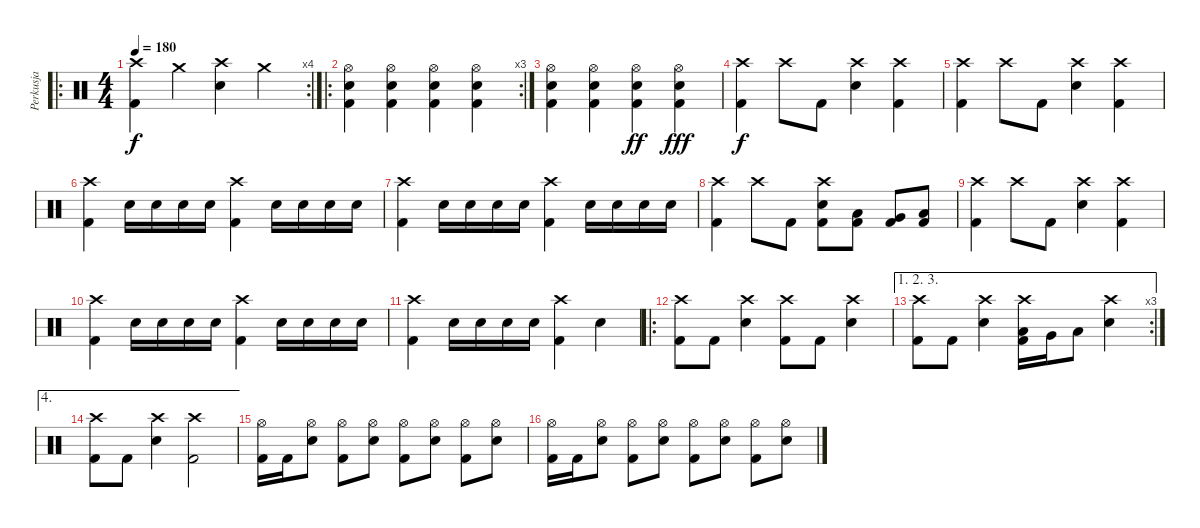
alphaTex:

\track ("Perkusja" "Perkusja") {instrument percussion}
\staff {score}
\articulation defaults
\ro
\rc 4
\ts (4 4)
\tempo 180
\clef neutral
\ks c
("Crash high (hit)" "Kick (hit) 2").4{dy f} "Crash medium (hit)".4 ("Crash high (hit)" "Electric Snare (hit)").4 "Crash medium (hit)".4 |
\ro
\rc 3
("Hi-Hat (open)" "Electric Snare (hit)" "Kick (hit) 2").4 ("Hi-Hat (open)" "Electric Snare (hit)" "Kick (hit) 2").4 ("Hi-Hat (open)" "Electric Snare (hit)" "Kick (hit) 2").4 ("Hi-Hat (open)" "Electric Snare (hit)" "Kick (hit) 2").4 |
("Hi-Hat (open)" "Electric Snare (hit)" "Kick (hit) 2").4 ("Hi-Hat (open)" "Electric Snare (hit)" "Kick (hit) 2").4 ("Hi-Hat (open)" "Electric Snare (hit)" "Kick (hit) 2").4{dy ff} ("Hi-Hat (open)" "Electric Snare (hit)" "Kick (hit) 2").4{dy fff} |
("Crash high (hit)" "Kick (hit) 2").4{dy f} "Crash high (hit)".8 "Kick (hit) 2".8 ("Crash high (hit)" "Electric Snare (hit)").4 ("Crash high (hit)" "Kick (hit) 2").4 |
("Crash high (hit)" "Kick (hit) 2").4 "Crash high (hit)".8 "Kick (hit) 2".8 ("Crash high (hit)" "Electric Snare (hit)").4 ("Crash high (hit)" "Kick (hit) 2").4 |
("Crash high (hit)" "Kick (hit) 2").4 "Electric Snare (hit)".16 "Electric Snare (hit)".16 "Electric Snare (hit)".16 "Electric Snare (hit)".16 ("Crash high (hit)" "Kick (hit) 2").4 "Electric Snare (hit)".16 "Electric Snare (hit)".16 "Electric Snare (hit)".16 "Electric Snare (hit)".16 |
("Crash high (hit)" "Kick (hit) 2").4 "Electric Snare (hit)".16 "Electric Snare (hit)".16 "Electric Snare (hit)".16 "Electric Snare (hit)".16 ("Crash high (hit)" "Kick (hit) 2").4 "Electric Snare (hit)".16 "Electric Snare (hit)".16 "Electric Snare (hit)".16 "Electric Snare (hit)".16 |
("Crash high (hit)" "Kick (hit) 2").4 "Crash high (hit)".8 "Kick (hit) 2".8 ("Crash high (hit)" "Electric Snare (hit)" "Kick (hit) 2").8 ("Low Tom (hit)" "Kick (hit) 2").8 ("Very Low Tom (hit)" "Kick (hit) 2").8 ("Low Floor Tom (hit)" "Kick (hit) 2").8 |
("Crash high (hit)" "Kick (hit) 2").4 "Crash high (hit)".8 "Kick (hit) 2".8 ("Crash high (hit)" "Electric Snare (hit)").4 ("Crash high (hit)" "Kick (hit) 2").4 |
("Crash high (hit)" "Kick (hit) 2").4 "Electric Snare (hit)".16 "Electric Snare (hit)".16 "Electric Snare (hit)".16 "Electric Snare (hit)".16 ("Crash high (hit)" "Kick (hit) 2").4 "Electric Snare (hit)".16 "Electric Snare (hit)".16 "Electric Snare (hit)".16 "Electric Snare (hit)".16 |
("Crash high (hit)" "Kick (hit) 2").4 "Electric Snare (hit)".16 "Electric Snare (hit)".16 "Electric Snare (hit)".16 "Electric Snare (hit)".16 ("Crash high (hit)" "Kick (hit) 2").4 "Electric Snare (hit)".4 |
\ro
("Crash high (hit)" "Kick (hit) 2").8 "Kick (hit) 2".8 ("Crash high (hit)" "Electric Snare (hit)").4 ("Crash high (hit)" "Kick (hit) 2").8 "Kick (hit) 2".8 ("Crash high (hit)" "Electric Snare (hit)").4 |
\ae (1 2 3)
\rc 3
("Crash high (hit)" "Kick (hit) 2").8 "Kick (hit) 2".8 ("Crash high (hit)" "Electric Snare (hit)").4 ("Crash high (hit)" "Low Tom (hit)" "Kick (hit) 2").16 "Very Low Tom (hit)".16 "Low Floor Tom (hit)".8 ("Crash high (hit)" "Electric Snare (hit)").4 |
\ae 4
("Crash high (hit)" "Kick (hit) 2").8 "Kick (hit) 2".8 ("Crash high (hit)" "Electric Snare (hit)").4 ("Crash high (hit)" "Kick (hit) 2").2 |
("Hi-Hat (open)" "Kick (hit) 2").16 "Kick (hit) 2".16 ("Hi-Hat (open)" "Electric Snare (hit)").8 ("Hi-Hat (open)" "Kick (hit) 2").8 ("Hi-Hat (open)" "Electric Snare (hit)").8 ("Hi-Hat (open)" "Kick (hit) 2").8 ("Hi-Hat (open)" "Electric Snare (hit)").8 ("Hi-Hat (open)" "Kick (hit) 2").8 ("Hi-Hat (open)" "Electric Snare (hit)").8 |
("Hi-Hat (open)" "Kick (hit) 2").16 "Kick (hit) 2".16 ("Hi-Hat (open)" "Electric Snare (hit)").8 ("Hi-Hat (open)" "Kick (hit) 2").8 ("Hi-Hat (open)" "Electric Snare (hit)").8 ("Hi-Hat (open)" "Kick (hit) 2").8 ("Hi-Hat (open)" "Electric Snare (hit)").8 ("Hi-Hat (open)" "Kick (hit) 2").8 ("Hi-Hat (open)" "Electric Snare (hit)").8
